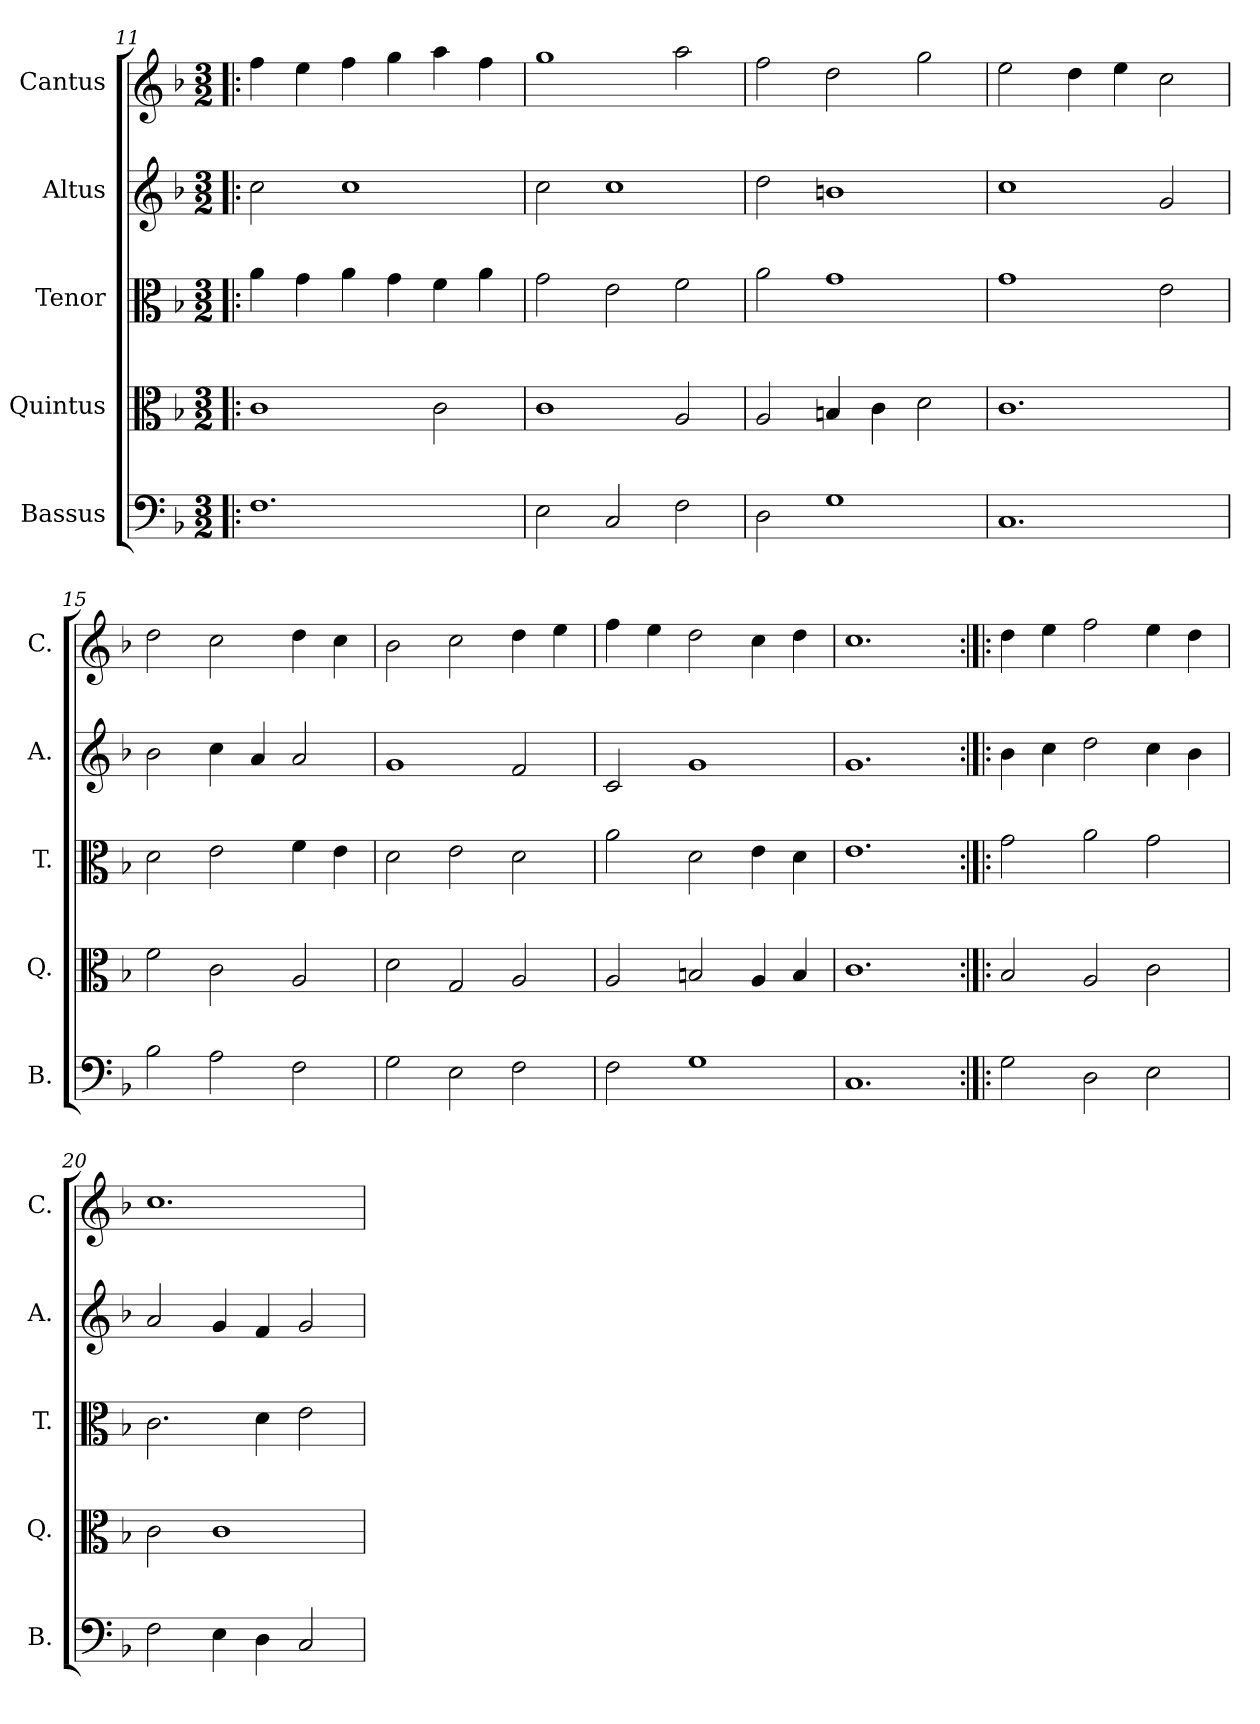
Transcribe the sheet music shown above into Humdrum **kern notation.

**kern	**kern	**kern	**kern	**kern
*part5	*part4	*part3	*part2	*part1
*staff5	*staff4	*staff3	*staff2	*staff1
*I"Bassus	*I"Quintus	*I"Tenor	*I"Altus	*I"Cantus
*I'B.	*I'Q.	*I'T.	*I'A.	*I'C.
*clefF4	*clefC3	*clefC3	*clefG2	*clefG2
*k[b-]	*k[b-]	*k[b-]	*k[b-]	*k[b-]
*F:	*F:	*F:	*F:	*F:
*M3/2	*M3/2	*M3/2	*M3/2	*M3/2
=11!|:	=11!|:	=11!|:	=11!|:	=11!|:
1.F	1c	4a\	2cc\	4ff\
.	.	4g\	.	4ee\
.	.	4a\	1cc	4ff\
.	.	4g\	.	4gg\
.	2c\	4f\	.	4aa\
.	.	4a\	.	4ff\
=12	=12	=12	=12	=12
2E\	1c	2g\	2cc\	1gg
2C/	.	2e\	1cc	.
2F\	2A/	2f\	.	2aa\
=13	=13	=13	=13	=13
2D\	2A/	2a\	2dd\	2ff\
1G	4Bn/	1g	1bn	2dd\
.	4c\	.	.	.
.	2d\	.	.	2gg\
=14	=14	=14	=14	=14
1.C	1.c	1g	1cc	2ee\
.	.	.	.	4dd\
.	.	.	.	4ee\
.	.	2e\	2g/	2cc\
=15	=15	=15	=15	=15
2B-\	2f\	2d\	2b-\	2dd\
2A\	2c\	2e\	4cc\	2cc\
.	.	.	4a/	.
2F\	2A/	4f\	2a/	4dd\
.	.	4e\	.	4cc\
=16	=16	=16	=16	=16
2G\	2d\	2d\	1g	2b-\
2E\	2G/	2e\	.	2cc\
2F\	2A/	2d\	2f/	4dd\
.	.	.	.	4ee\
!!LO:LB:g=z
=17	=17	=17	=17	=17
2F\	2A/	2a\	2c/	4ff\
.	.	.	.	4ee\
1G	2Bn/	2d\	1g	2dd\
.	4A/	4e\	.	4cc\
.	4B/	4d\	.	4dd\
=18	=18	=18	=18	=18
1.C	1.c	1.e	1.g	1.cc
=19:|!|:	=19:|!|:	=19:|!|:	=19:|!|:	=19:|!|:
2G\	2B-/	2g\	4b-\	4dd\
.	.	.	4cc\	4ee\
2D\	2A/	2a\	2dd\	2ff\
2E\	2c\	2g\	4cc\	4ee\
.	.	.	4b-\	4dd\
=20	=20	=20	=20	=20
2F\	2c\	2.c\	2a/	1.cc
4E\	1c	.	4g/	.
4D\	.	4d\	4f/	.
2C/	.	2e\	2g/	.
=	=	=	=	=
*-	*-	*-	*-	*-
